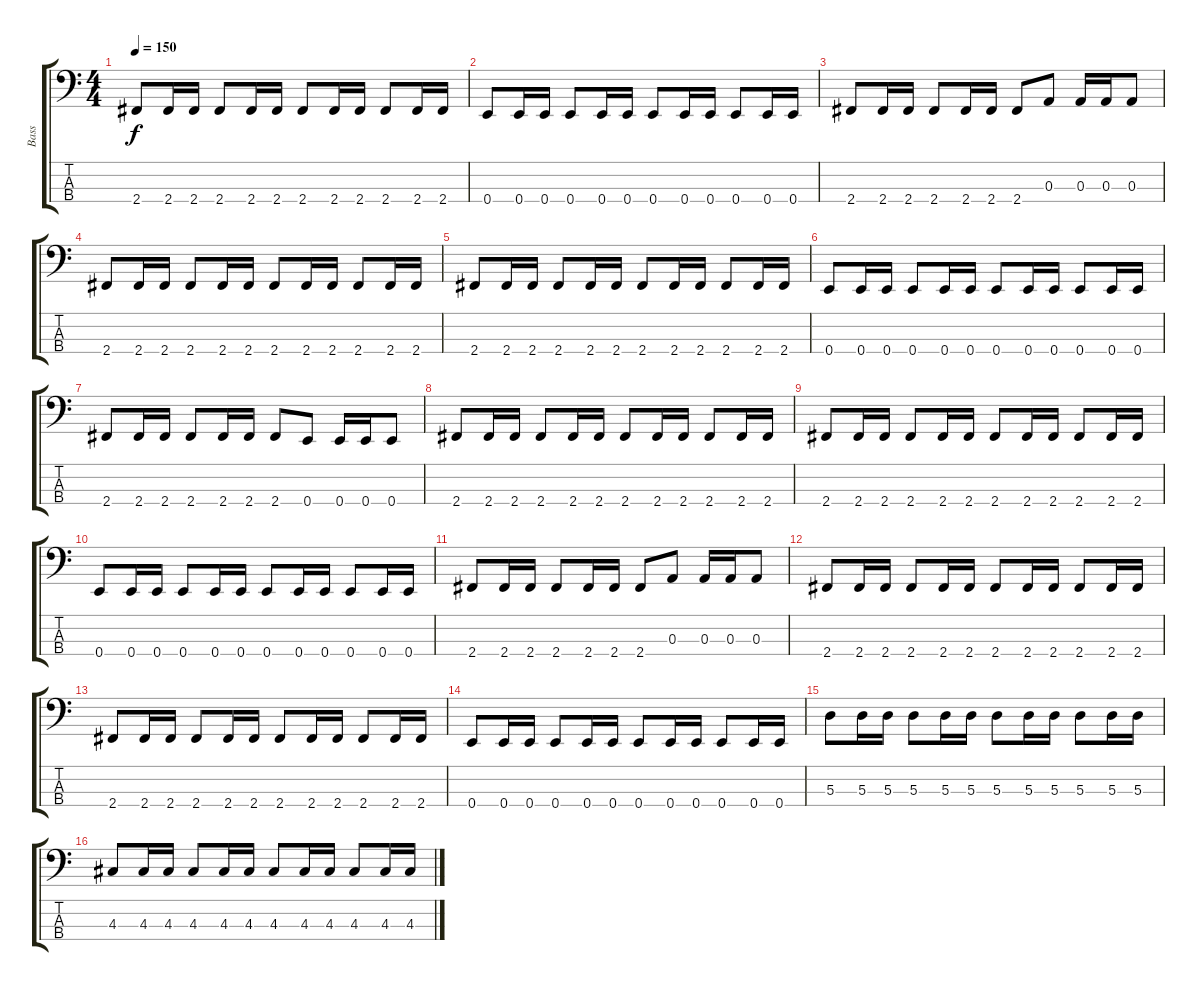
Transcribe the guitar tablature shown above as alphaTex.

\track ("Bass" "Bass") {instrument electricbassfinger}
\staff {score tabs}
\tuning (G2 D2 A1 E1) {hide}
\ts (4 4)
\tempo 150
\clef f4
\ks c
2.4.8{dy f} 2.4.16 2.4.16 2.4.8 2.4.16 2.4.16 2.4.8 2.4.16 2.4.16 2.4.8 2.4.16 2.4.16 |
0.4.8 0.4.16 0.4.16 0.4.8 0.4.16 0.4.16 0.4.8 0.4.16 0.4.16 0.4.8 0.4.16 0.4.16 |
2.4.8 2.4.16 2.4.16 2.4.8 2.4.16 2.4.16 2.4.8 0.3.8 0.3.16 0.3.16 0.3.8 |
2.4.8 2.4.16 2.4.16 2.4.8 2.4.16 2.4.16 2.4.8 2.4.16 2.4.16 2.4.8 2.4.16 2.4.16 |
2.4.8 2.4.16 2.4.16 2.4.8 2.4.16 2.4.16 2.4.8 2.4.16 2.4.16 2.4.8 2.4.16 2.4.16 |
0.4.8 0.4.16 0.4.16 0.4.8 0.4.16 0.4.16 0.4.8 0.4.16 0.4.16 0.4.8 0.4.16 0.4.16 |
2.4.8 2.4.16 2.4.16 2.4.8 2.4.16 2.4.16 2.4.8 0.4.8 0.4.16 0.4.16 0.4.8 |
2.4.8 2.4.16 2.4.16 2.4.8 2.4.16 2.4.16 2.4.8 2.4.16 2.4.16 2.4.8 2.4.16 2.4.16 |
2.4.8 2.4.16 2.4.16 2.4.8 2.4.16 2.4.16 2.4.8 2.4.16 2.4.16 2.4.8 2.4.16 2.4.16 |
0.4.8 0.4.16 0.4.16 0.4.8 0.4.16 0.4.16 0.4.8 0.4.16 0.4.16 0.4.8 0.4.16 0.4.16 |
2.4.8 2.4.16 2.4.16 2.4.8 2.4.16 2.4.16 2.4.8 0.3.8 0.3.16 0.3.16 0.3.8 |
2.4.8 2.4.16 2.4.16 2.4.8 2.4.16 2.4.16 2.4.8 2.4.16 2.4.16 2.4.8 2.4.16 2.4.16 |
2.4.8 2.4.16 2.4.16 2.4.8 2.4.16 2.4.16 2.4.8 2.4.16 2.4.16 2.4.8 2.4.16 2.4.16 |
0.4.8 0.4.16 0.4.16 0.4.8 0.4.16 0.4.16 0.4.8 0.4.16 0.4.16 0.4.8 0.4.16 0.4.16 |
5.3.8 5.3.16 5.3.16 5.3.8 5.3.16 5.3.16 5.3.8 5.3.16 5.3.16 5.3.8 5.3.16 5.3.16 |
4.3.8 4.3.16 4.3.16 4.3.8 4.3.16 4.3.16 4.3.8 4.3.16 4.3.16 4.3.8 4.3.16 4.3.16
